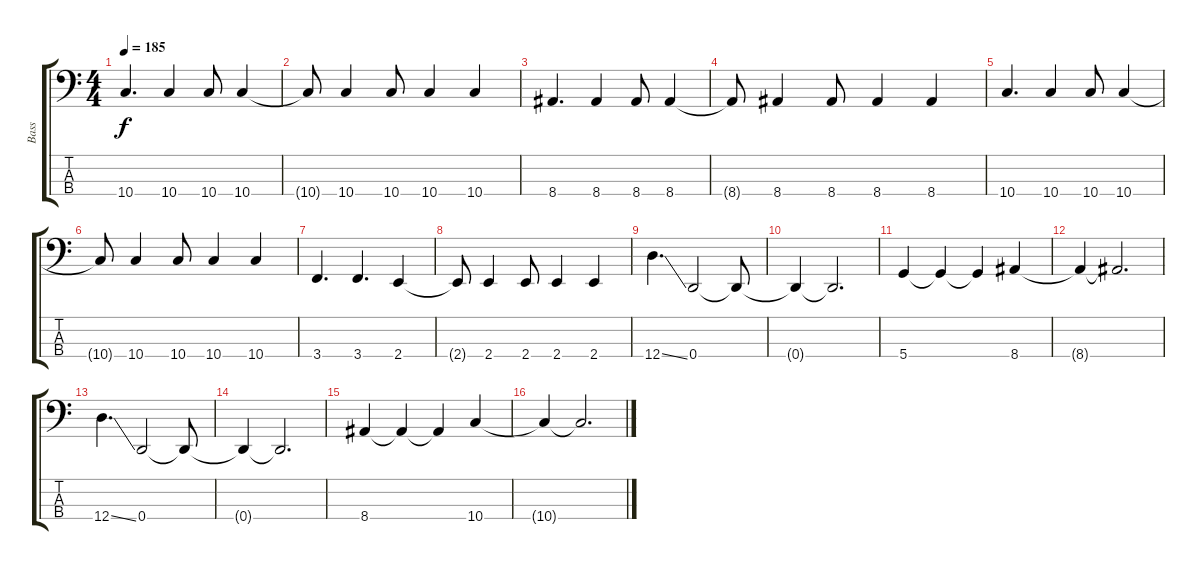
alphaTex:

\track ("Bass" "Bass") {instrument electricbassfinger}
\staff {score tabs}
\tuning (G2 D2 A1 D1) {hide}
\ts (4 4)
\tempo 185
\clef f4
\ks c
10.4.4{d dy f} 10.4.4 10.4.8 10.4.4 |
10.4{t}.8 10.4.4 10.4.8 10.4.4 10.4.4 |
8.4.4{d} 8.4.4 8.4.8 8.4.4 |
8.4{t}.8 8.4.4 8.4.8 8.4.4 8.4.4 |
10.4.4{d} 10.4.4 10.4.8 10.4.4 |
10.4{t}.8 10.4.4 10.4.8 10.4.4 10.4.4 |
3.4.4{d} 3.4.4{d} 2.4.4 |
2.4{t}.8 2.4.4 2.4.8 2.4.4 2.4.4 |
12.4{ss}.4{d} 0.4.2 0.4{t}.8 |
0.4{t}.4 0.4{t}.2{d} |
5.4.4 5.4{t}.4 5.4{t}.4 8.4.4 |
8.4{t}.4 8.4{t}.2{d} |
12.4{ss}.4{d} 0.4.2 0.4{t}.8 |
0.4{t}.4 0.4{t}.2{d} |
8.4.4 8.4{t}.4 8.4{t}.4 10.4.4 |
10.4{t}.4 10.4{t}.2{d}
